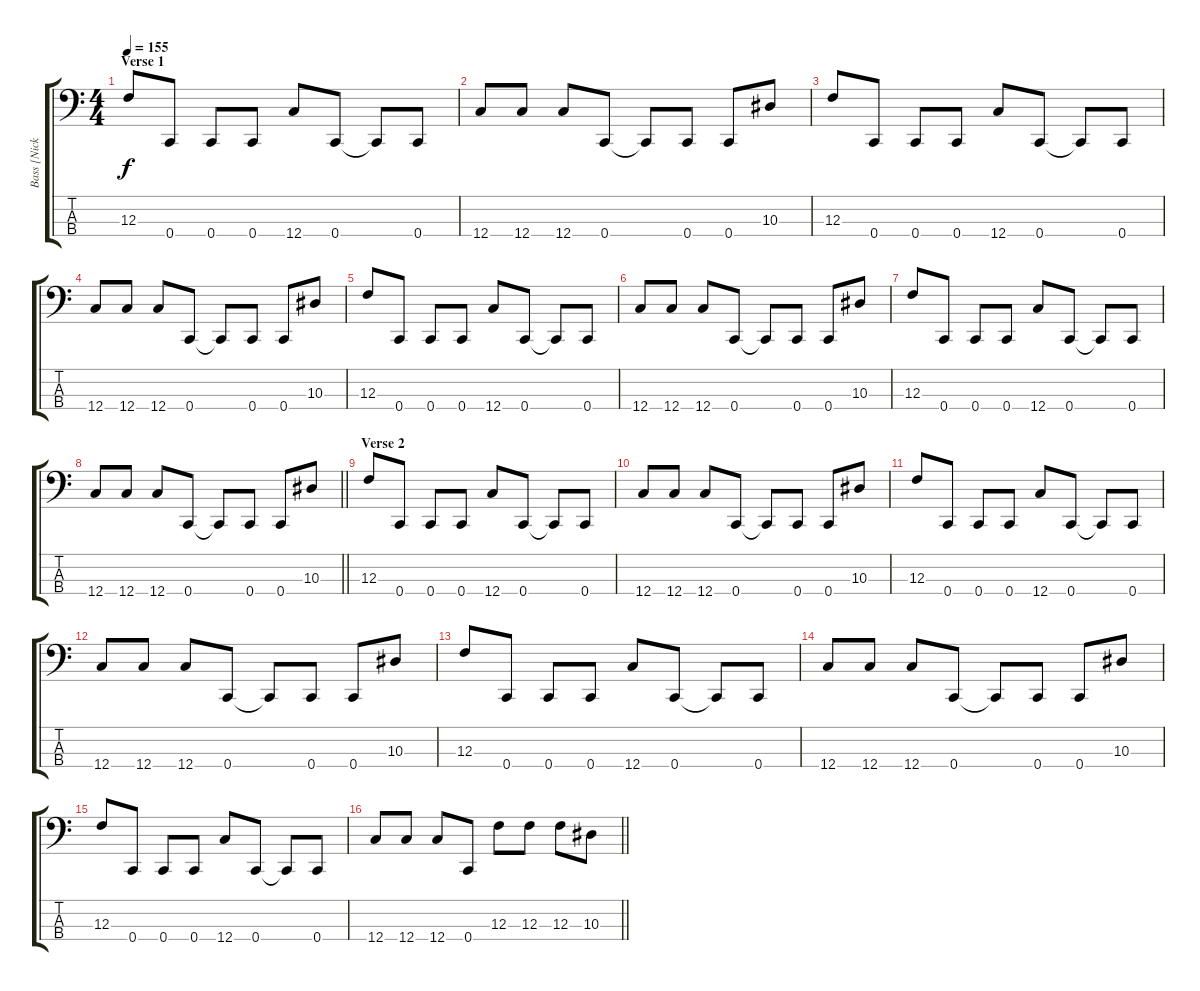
\track ("Bass [Nick Oliveri]" "Bass [Nick") {instrument electricbasspick bank 255}
\staff {score tabs}
\tuning (Eb2 Bb1 F1 C1) {hide}
\ts (4 4)
\section ("" "Verse 1")
\tempo 155
\clef f4
\ks c
12.3.8{dy f} 0.4.8 0.4.8 0.4.8 12.4.8 0.4.8 0.4{t}.8 0.4.8 |
12.4.8 12.4.8 12.4.8 0.4.8 0.4{t}.8 0.4.8 0.4.8 10.3.8 |
12.3.8 0.4.8 0.4.8 0.4.8 12.4.8 0.4.8 0.4{t}.8 0.4.8 |
12.4.8 12.4.8 12.4.8 0.4.8 0.4{t}.8 0.4.8 0.4.8 10.3.8 |
12.3.8 0.4.8 0.4.8 0.4.8 12.4.8 0.4.8 0.4{t}.8 0.4.8 |
12.4.8 12.4.8 12.4.8 0.4.8 0.4{t}.8 0.4.8 0.4.8 10.3.8 |
12.3.8 0.4.8 0.4.8 0.4.8 12.4.8 0.4.8 0.4{t}.8 0.4.8 |
\barLineRight lightlight
12.4.8 12.4.8 12.4.8 0.4.8 0.4{t}.8 0.4.8 0.4.8 10.3.8 |
\section ("" "Verse 2")
12.3.8 0.4.8 0.4.8 0.4.8 12.4.8 0.4.8 0.4{t}.8 0.4.8 |
12.4.8 12.4.8 12.4.8 0.4.8 0.4{t}.8 0.4.8 0.4.8 10.3.8 |
12.3.8 0.4.8 0.4.8 0.4.8 12.4.8 0.4.8 0.4{t}.8 0.4.8 |
12.4.8 12.4.8 12.4.8 0.4.8 0.4{t}.8 0.4.8 0.4.8 10.3.8 |
12.3.8 0.4.8 0.4.8 0.4.8 12.4.8 0.4.8 0.4{t}.8 0.4.8 |
12.4.8 12.4.8 12.4.8 0.4.8 0.4{t}.8 0.4.8 0.4.8 10.3.8 |
12.3.8 0.4.8 0.4.8 0.4.8 12.4.8 0.4.8 0.4{t}.8 0.4.8 |
\barLineRight lightlight
12.4.8 12.4.8 12.4.8 0.4.8 12.3.8 12.3.8 12.3.8 10.3.8
